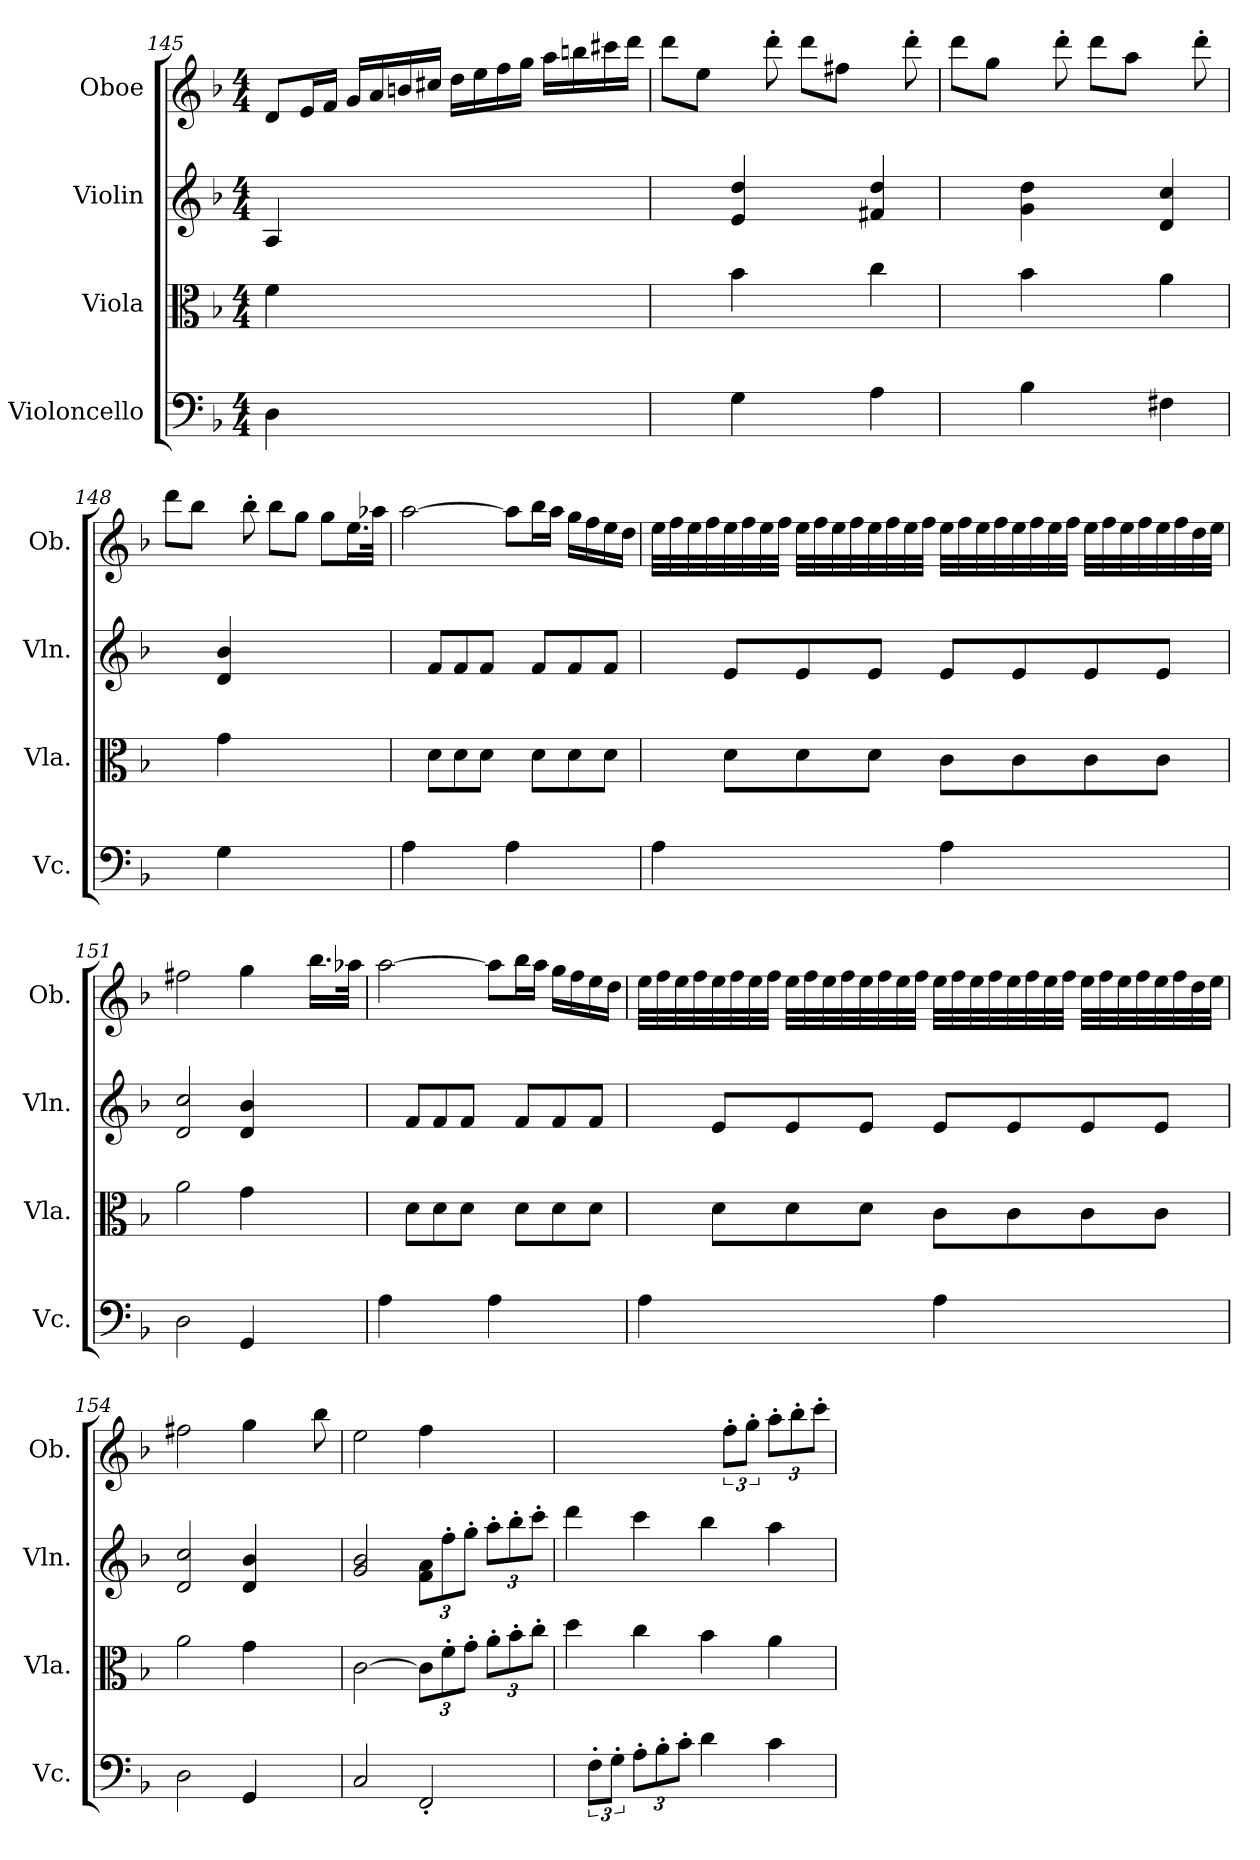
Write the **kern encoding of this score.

**kern	**kern	**kern	**kern
*part4	*part3	*part2	*part1
*staff4	*staff3	*staff2	*staff1
*I"Violoncello	*I"Viola	*I"Violin	*I"Oboe
*I'Vc.	*I'Vla.	*I'Vln.	*I'Ob.
!!LO:LB:g=z
*clefF4	*clefC3	*clefG2	*clefG2
*k[b-]	*k[b-]	*k[b-]	*k[b-]
*M4/4	*M4/4	*M4/4	*M4/4
=145	=145	=145	=145
4D\	4f\	4A/	8d/L
.	.	.	16e/L
.	.	.	16f/JJ
4ryy	4ryy	4ryy	16g/LL
.	.	.	16a/
.	.	.	16bn/
.	.	.	16cc#X/JJ
2ryy	2ryy	2ryy	16dd\LL
.	.	.	16ee\
.	.	.	16ff\
.	.	.	16gg\JJ
.	.	.	16aa\LL
.	.	.	16bbn\
.	.	.	16ccc#X\
.	.	.	16ddd\JJ
=146	=146	=146	=146
4ryy	4ryy	4ryy	8ddd\L
.	.	.	8ee\J
4G\	4b-\	4e/ 4dd/	8ryy
.	.	.	8ddd'\
4ryy	4ryy	4ryy	8ddd\L
.	.	.	8ff#X\J
4A\	4cc\	4f#X/ 4dd/	8ryy
.	.	.	8ddd'\
=147	=147	=147	=147
4ryy	4ryy	4ryy	8ddd\L
.	.	.	8gg\J
4B-\	4b-\	4g\ 4dd\	8ryy
.	.	.	8ddd'\
4ryy	4ryy	4ryy	8ddd\L
.	.	.	8aa\J
4F#X\	4a\	4d/ 4cc/	8ryy
.	.	.	8ddd'\
!!LO:LB:g=z
=148	=148	=148	=148
4ryy	4ryy	4ryy	8ddd\L
.	.	.	8bb-\J
4G\	4g\	4d/ 4b-/	8ryy
.	.	.	8bb-'\
2ryy	2ryy	2ryy	8bb-\L
.	.	.	8gg\J
.	.	.	8gg\L
.	.	.	16.ee\L
.	.	.	32aa-X\JJk
=149	=149	=149	=149
4A\	8ryy	8ryy	[2aa\
.	8d\L	8f/L	.
4ryy	8d\	8f/	.
.	8d\J	8f/J	.
4A\	8ryy	8ryy	8aa\L]
.	8d\L	8f/L	16bb-\L
.	.	.	16aa\JJ
4ryy	8d\	8f/	16gg\LL
.	.	.	16ff\
.	8d\J	8f/J	16ee\
.	.	.	16dd\JJ
!!LO:PB:g=z
=150	=150	=150	=150
4A\	8ryy	8ryy	32ee\LLL
.	.	.	32ff\
.	.	.	32ee\
.	.	.	32ff\
.	8d\L	8e/L	32ee\
.	.	.	32ff\
.	.	.	32ee\
.	.	.	32ff\JJJ
4ryy	8d\	8e/	32ee\LLL
.	.	.	32ff\
.	.	.	32ee\
.	.	.	32ff\
.	8d\J	8e/J	32ee\
.	.	.	32ff\
.	.	.	32ee\
.	.	.	32ff\JJJ
4A\	8c\L	8e/L	32ee\LLL
.	.	.	32ff\
.	.	.	32ee\
.	.	.	32ff\
.	8c\	8e/	32ee\
.	.	.	32ff\
.	.	.	32ee\
.	.	.	32ff\JJJ
4ryy	8c\	8e/	32ee\LLL
.	.	.	32ff\
.	.	.	32ee\
.	.	.	32ff\
.	8c\J	8e/J	32ee\
.	.	.	32ff\
.	.	.	32dd\
.	.	.	32ee\JJJ
=151	=151	=151	=151
2D\	2a\	2d/ 2cc/	2ff#X\
4GG/	4g\	4d/ 4b-/	4gg\
4ryy	4ryy	4ryy	8ryy
.	.	.	16.bb-\LL
.	.	.	32aa-X\JJk
!!LO:LB:g=z
=152	=152	=152	=152
4A\	8ryy	8ryy	[2aa\
.	8d\L	8f/L	.
4ryy	8d\	8f/	.
.	8d\J	8f/J	.
4A\	8ryy	8ryy	8aa\L]
.	8d\L	8f/L	16bb-\L
.	.	.	16aa\JJ
4ryy	8d\	8f/	16gg\LL
.	.	.	16ff\
.	8d\J	8f/J	16ee\
.	.	.	16dd\JJ
=153	=153	=153	=153
4A\	8ryy	8ryy	32ee\LLL
.	.	.	32ff\
.	.	.	32ee\
.	.	.	32ff\
.	8d\L	8e/L	32ee\
.	.	.	32ff\
.	.	.	32ee\
.	.	.	32ff\JJJ
4ryy	8d\	8e/	32ee\LLL
.	.	.	32ff\
.	.	.	32ee\
.	.	.	32ff\
.	8d\J	8e/J	32ee\
.	.	.	32ff\
.	.	.	32ee\
.	.	.	32ff\JJJ
4A\	8c\L	8e/L	32ee\LLL
.	.	.	32ff\
.	.	.	32ee\
.	.	.	32ff\
.	8c\	8e/	32ee\
.	.	.	32ff\
.	.	.	32ee\
.	.	.	32ff\JJJ
4ryy	8c\	8e/	32ee\LLL
.	.	.	32ff\
.	.	.	32ee\
.	.	.	32ff\
.	8c\J	8e/J	32ee\
.	.	.	32ff\
.	.	.	32dd\
.	.	.	32ee\JJJ
!!LO:LB:g=z
=154	=154	=154	=154
2D\	2a\	2d/ 2cc/	2ff#X\
4GG/	4g\	4d/ 4b-/	4gg\
4ryy	4ryy	4ryy	8ryy
.	.	.	8bb-\
=155	=155	=155	=155
2C/	[2c\	2g/ 2b-/	2ee\
*	*Xbrackettup	*Xbrackettup	*
2FF'/	12c\L]	12f\ 12a\L	4ff\
.	12f'\	12ff'\	.
.	12g'\J	12gg'\J	.
.	12a'\L	12aa'\L	4ryy
.	12b-'\	12bb-'\	.
.	12cc'\J	12ccc'\J	.
=156	=156	=156	=156
12ryy	4dd\	4ddd\	2ryy
12F'\L	.	.	.
12G'\J	.	.	.
*Xbrackettup	*	*	*
12A'\L	4cc\	4ccc\	.
12B-'\	.	.	.
12c'\J	.	.	.
4d\	4b-\	4bb-\	12ryy
.	.	.	12ff'\L
.	.	.	12gg'\J
*	*	*	*Xbrackettup
4c\	4a\	4aa\	12aa'\L
.	.	.	12bb-'\
.	.	.	12ccc'\J
=	=	=	=
*-	*-	*-	*-
